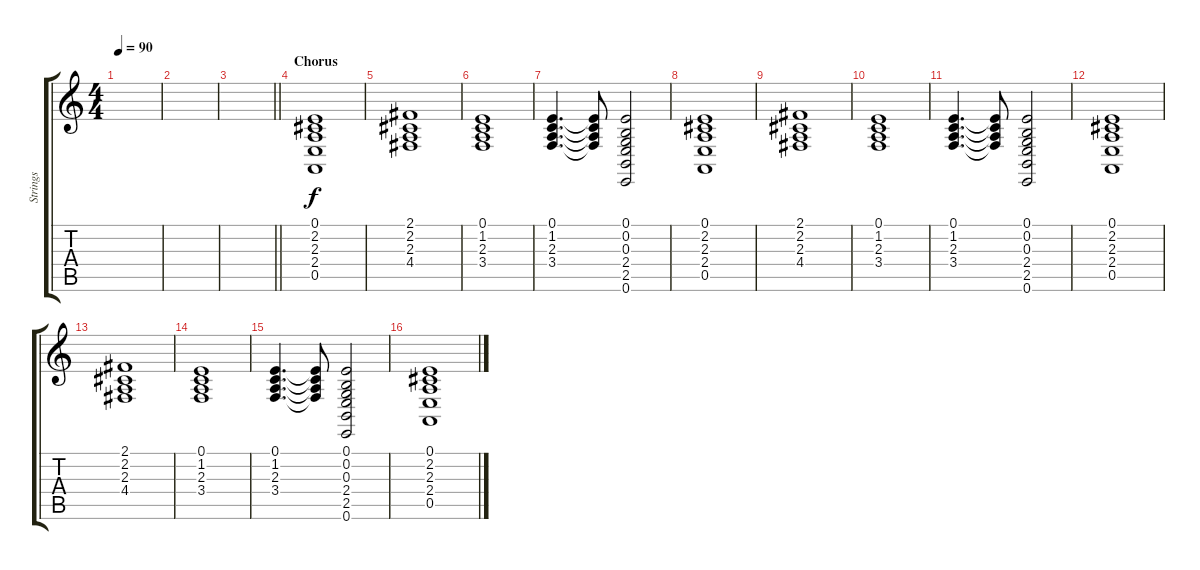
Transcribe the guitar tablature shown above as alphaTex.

\track ("Strings" "Strings") {instrument synthstrings1}
\staff {score tabs}
\tuning (E4 B3 G3 D3 A2 E2) {hide}
\ts (4 4)
\tempo 90
\clef g2
\ks c
|
|
\barLineRight lightlight
|
\section ("" "Chorus")
(0.1 2.2 2.3 2.4 0.5).1{volume 11} |
(2.1 2.2 2.3 4.4).1 |
(0.1 1.2 2.3 3.4).1 |
(0.1 1.2 2.3 3.4).4{d} (0.1{t} 1.2{t} 2.3{t} 3.4{t}).8 (0.1 0.2 0.3 2.4 2.5 0.6).2 |
(0.1 2.2 2.3 2.4 0.5).1 |
(2.1 2.2 2.3 4.4).1 |
(0.1 1.2 2.3 3.4).1 |
(0.1 1.2 2.3 3.4).4{d} (0.1{t} 1.2{t} 2.3{t} 3.4{t}).8 (0.1 0.2 0.3 2.4 2.5 0.6).2 |
(0.1 2.2 2.3 2.4 0.5).1 |
(2.1 2.2 2.3 4.4).1 |
(0.1 1.2 2.3 3.4).1 |
(0.1 1.2 2.3 3.4).4{d} (0.1{t} 1.2{t} 2.3{t} 3.4{t}).8 (0.1 0.2 0.3 2.4 2.5 0.6).2 |
(0.1 2.2 2.3 2.4 0.5).1
